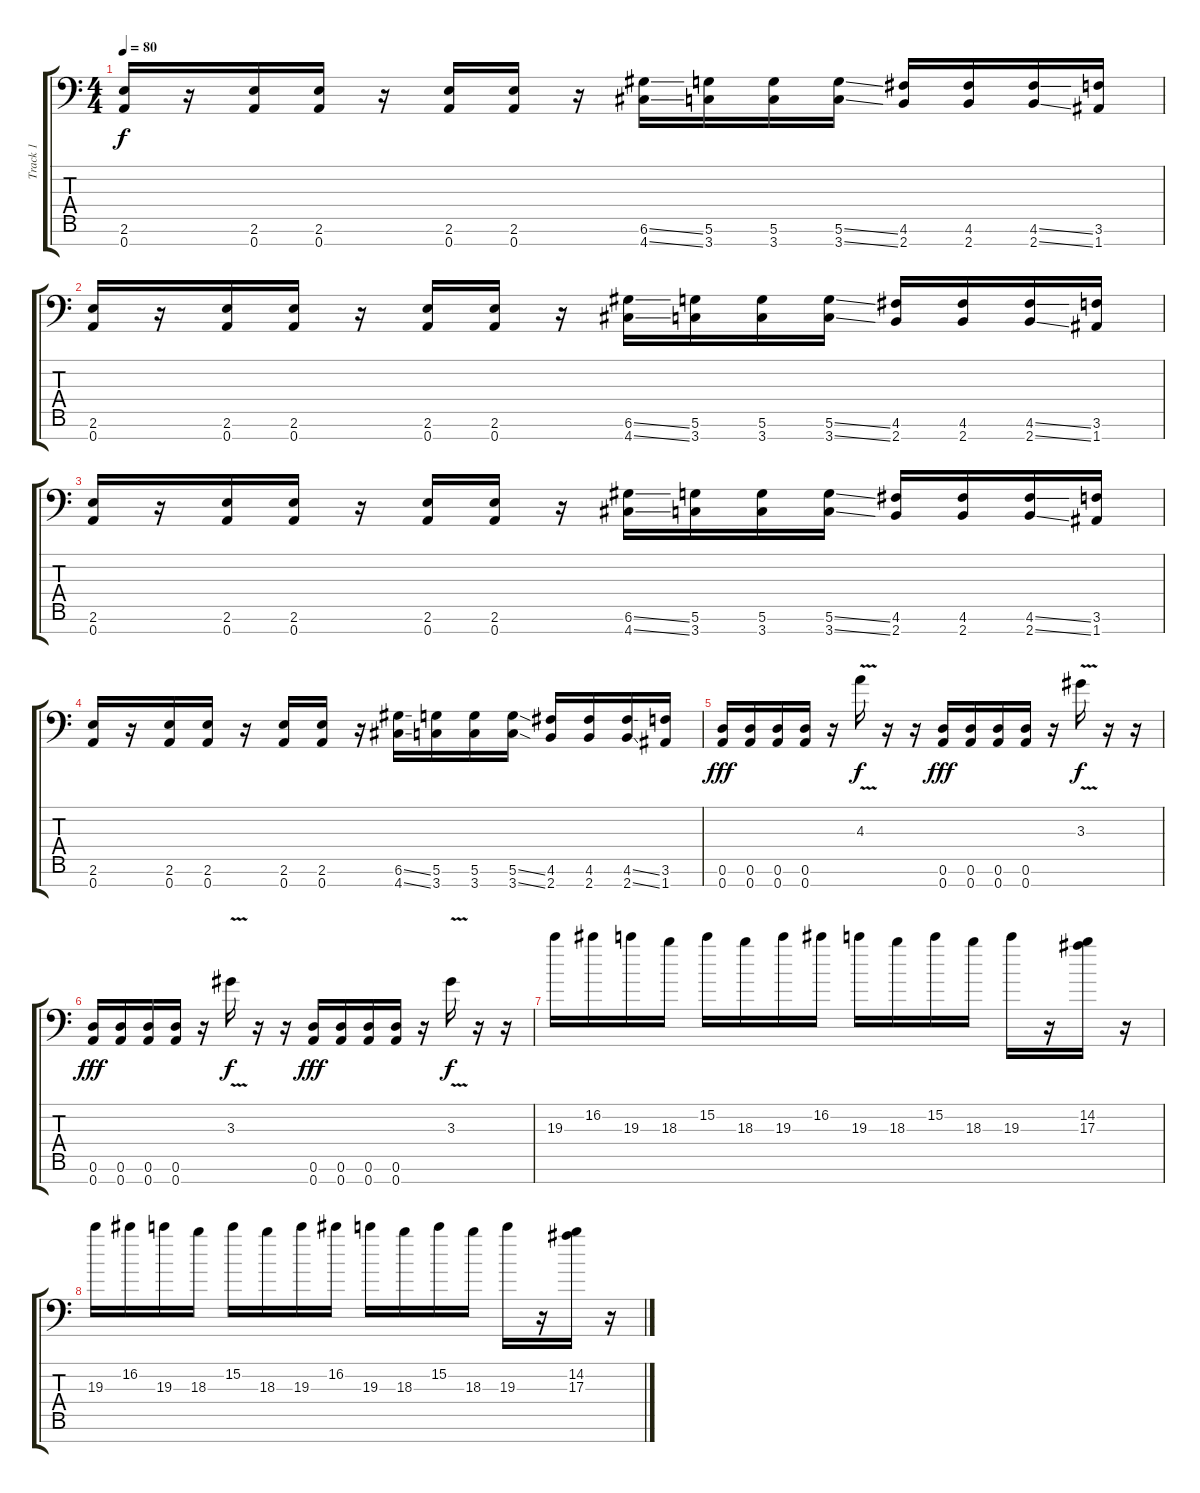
\track ("Track 1" "Track 1") {instrument distortionguitar}
\staff {score tabs}
\tuning (D4 A3 F3 C3 G2 D2 A1) {hide}
\ts (4 4)
\tempo 80
\clef f4
\ks c
(2.6 0.7).16{dy f} r.16 (2.6 0.7).16 (2.6 0.7).16 r.16 (2.6 0.7).16 (2.6 0.7).16 r.16 (6.6{ss} 4.7{ss}).16 (5.6 3.7).16 (5.6 3.7).16 (5.6{ss} 3.7{ss}).16 (4.6 2.7).16 (4.6 2.7).16 (4.6{ss} 2.7{ss}).16 (3.6 1.7).16 |
(2.6 0.7).16 r.16 (2.6 0.7).16 (2.6 0.7).16 r.16 (2.6 0.7).16 (2.6 0.7).16 r.16 (6.6{ss} 4.7{ss}).16 (5.6 3.7).16 (5.6 3.7).16 (5.6{ss} 3.7{ss}).16 (4.6 2.7).16 (4.6 2.7).16 (4.6{ss} 2.7{ss}).16 (3.6 1.7).16 |
(2.6 0.7).16 r.16 (2.6 0.7).16 (2.6 0.7).16 r.16 (2.6 0.7).16 (2.6 0.7).16 r.16 (6.6{ss} 4.7{ss}).16 (5.6 3.7).16 (5.6 3.7).16 (5.6{ss} 3.7{ss}).16 (4.6 2.7).16 (4.6 2.7).16 (4.6{ss} 2.7{ss}).16 (3.6 1.7).16 |
(2.6 0.7).16 r.16 (2.6 0.7).16 (2.6 0.7).16 r.16 (2.6 0.7).16 (2.6 0.7).16 r.16 (6.6{ss} 4.7{ss}).16 (5.6 3.7).16 (5.6 3.7).16 (5.6{ss} 3.7{ss}).16 (4.6 2.7).16 (4.6 2.7).16 (4.6{ss} 2.7{ss}).16 (3.6 1.7).16 |
(0.6 0.7).16{dy fff} (0.6 0.7).16 (0.6 0.7).16 (0.6 0.7).16 r.16 4.3{v}.16{dy f} r.16 r.16 (0.6 0.7).16{dy fff} (0.6 0.7).16 (0.6 0.7).16 (0.6 0.7).16 r.16 3.3{v}.16{dy f} r.16 r.16 |
(0.6 0.7).16{dy fff} (0.6 0.7).16 (0.6 0.7).16 (0.6 0.7).16 r.16 3.3{v}.16{dy f} r.16 r.16 (0.6 0.7).16{dy fff} (0.6 0.7).16 (0.6 0.7).16 (0.6 0.7).16 r.16 3.3{v}.16{dy f} r.16 r.16 |
19.3.16 16.2.16 19.3.16 18.3.16 15.2.16 18.3.16 19.3.16 16.2.16 19.3.16 18.3.16 15.2.16 18.3.16 19.3.16 r.16 (14.2 17.3).16 r.16 |
19.3.16 16.2.16 19.3.16 18.3.16 15.2.16 18.3.16 19.3.16 16.2.16 19.3.16 18.3.16 15.2.16 18.3.16 19.3.16 r.16 (14.2 17.3).16 r.16
